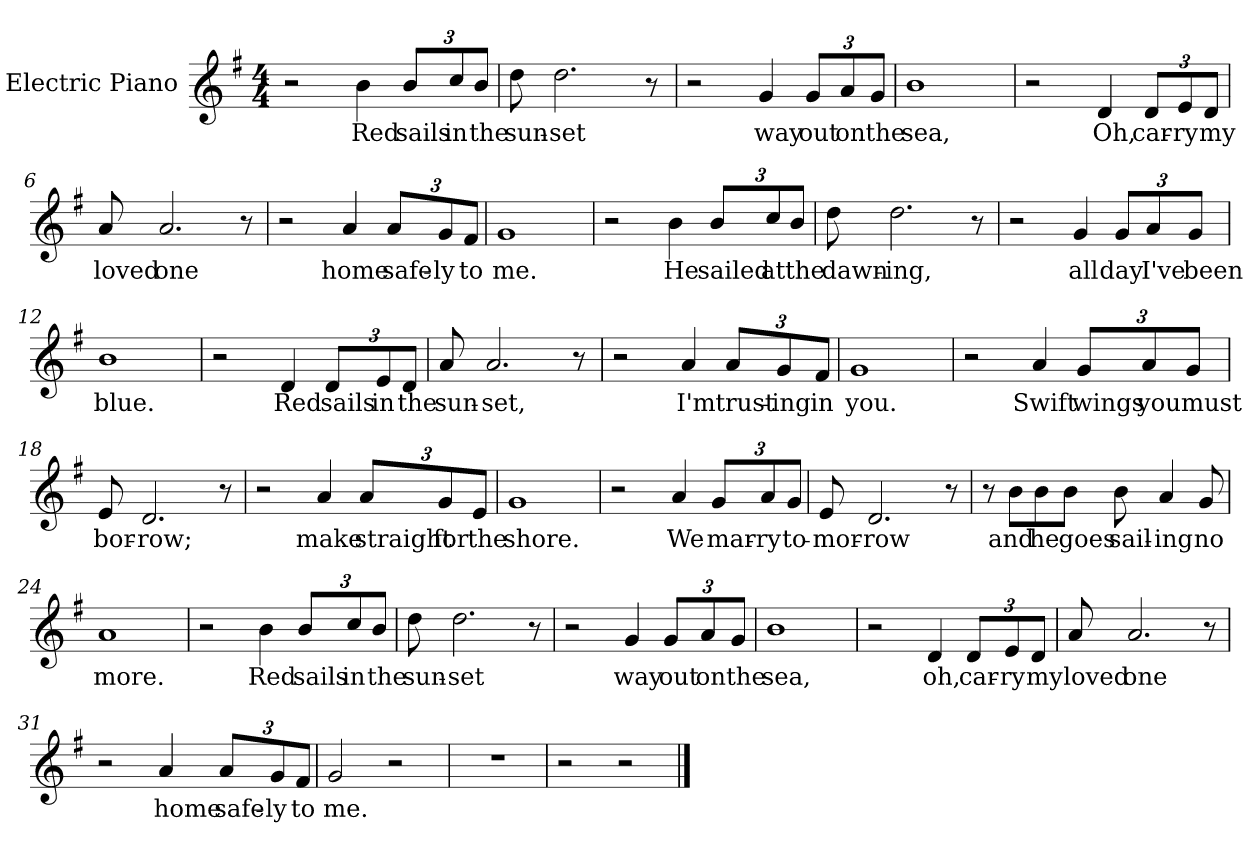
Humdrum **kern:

**kern	**text
*part1	*part1
*staff1	*staff1
*I"Electric Piano	*
*I'E.Pno	*
*clefG2	*
*k[f#]	*
*G:	*
*M4/4	*
=1	=1
2r	.
4b\	Red
*Xbrackettup	*
12b/L	sails
12cc/	in
12b/J	the
=2	=2
8dd\	sun-
2.dd\	-set
8r	.
=3	=3
2r	.
4g/	way
12g/L	out
12a/	on
12g/J	the
=4	=4
1b	sea,
!!LO:LB:g=z
=5	=5
2r	.
4d/	Oh,
12d/L	car-
12e/	-ry
12d/J	my
=6	=6
8a/	loved
2.a/	one
8r	.
=7	=7
2r	.
4a/	home
12a/L	safe-
12g/	-ly
12f#/J	to
=8	=8
1g	me.
=9	=9
2r	.
4b\	He
12b/L	sailed
12cc/	at
12b/J	the
!!LO:LB:g=z
=10	=10
8dd\	dawn-
2.dd\	-ing,
8r	.
=11	=11
2r	.
4g/	all
12g/L	day
12a/	I've
12g/J	been
=12	=12
1b	blue.
=13	=13
2r	.
4d/	Red
12d/L	sails
12e/	in
12d/J	the
=14	=14
8a/	sun-
2.a/	-set,
8r	.
!!LO:LB:g=z
=15	=15
2r	.
4a/	I'm
12a/L	trust-
12g/	-ing
12f#/J	in
=16	=16
1g	you.
=17	=17
2r	.
4a/	Swift
12g/L	wings
12a/	you
12g/J	must
=18	=18
8e/	bor-
2.d/	-row;
8r	.
!!LO:LB:g=z
=19	=19
2r	.
4a/	make
12a/L	straight
12g/	for
12e/J	the
=20	=20
1g	shore.
=21	=21
2r	.
4a/	We
12g/L	mar-
12a/	-ry
12g/J	to-
=22	=22
8e/	-mor-
2.d/	-row
8r	.
!!LO:LB:g=z
=23	=23
8r	.
8b\L	and
8b\	he
8b\J	goes
8b\	sail-
4a/	-ing
8g/	no
=24	=24
1a	more.
=25	=25
2r	.
4b\	Red
12b/L	sails
12cc/	in
12b/J	the
=26	=26
8dd\	sun-
2.dd\	-set
8r	.
!!LO:LB:g=z
=27	=27
2r	.
4g/	way
12g/L	out
12a/	on
12g/J	the
=28	=28
1b	sea,
=29	=29
2r	.
4d/	oh,
12d/L	car-
12e/	-ry
12d/J	my
=30	=30
8a/	loved
2.a/	one
8r	.
=31	=31
2r	.
4a/	home
12a/L	safe-
12g/	-ly
12f#/J	to
!!LO:LB:g=z
=32	=32
2g/	me.
2r	.
=33	=33
1r	.
=34	=34
2r	.
2r	.
==	==
*-	*-
